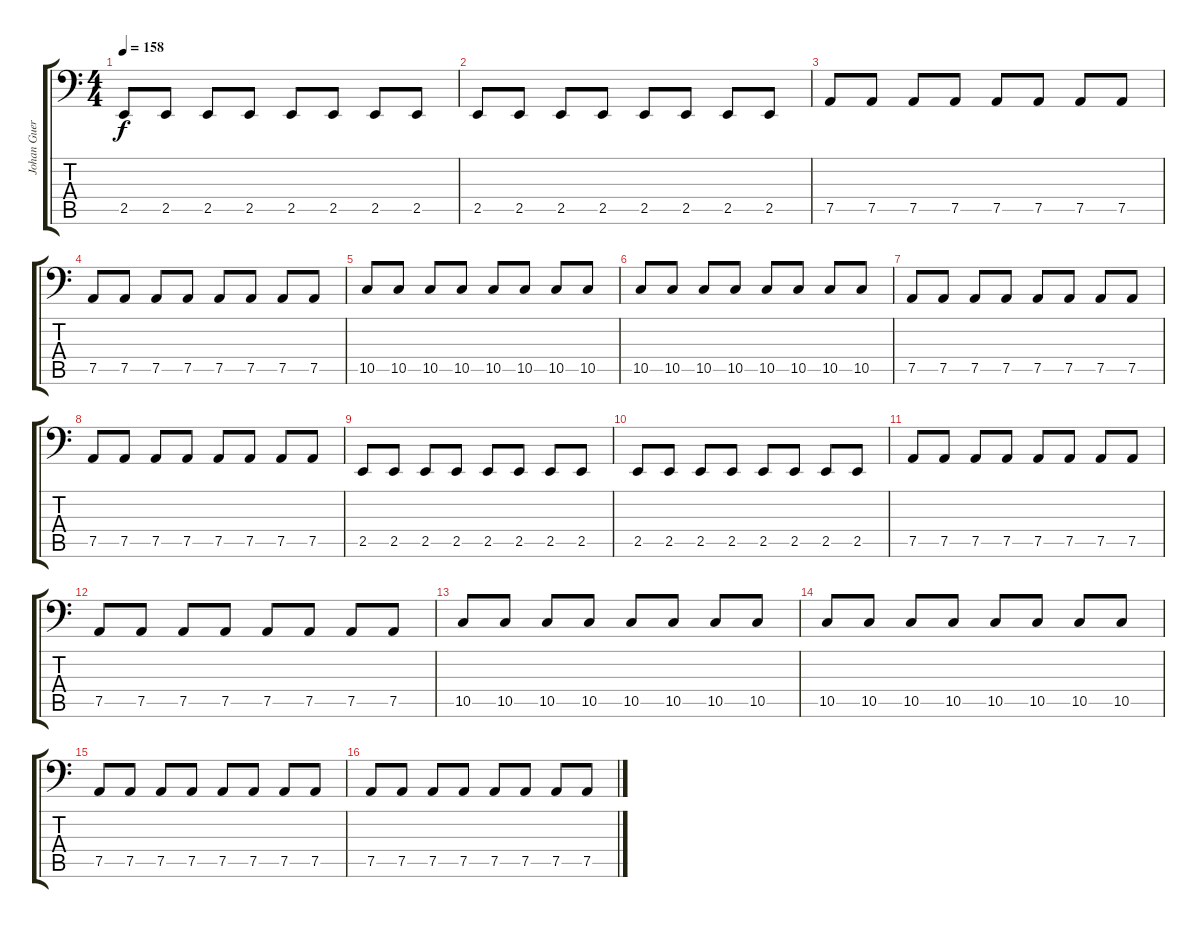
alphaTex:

\track ("Johan Guerra" "Johan Guer") {instrument electricbassfinger}
\staff {score tabs}
\tuning (C3 G2 D2 A1 D1 B0) {hide}
\ts (4 4)
\tempo 158
\clef f4
\ks c
2.5.8{dy f} 2.5.8 2.5.8 2.5.8 2.5.8 2.5.8 2.5.8 2.5.8 |
2.5.8 2.5.8 2.5.8 2.5.8 2.5.8 2.5.8 2.5.8 2.5.8 |
7.5.8 7.5.8 7.5.8 7.5.8 7.5.8 7.5.8 7.5.8 7.5.8 |
7.5.8 7.5.8 7.5.8 7.5.8 7.5.8 7.5.8 7.5.8 7.5.8 |
10.5.8 10.5.8 10.5.8 10.5.8 10.5.8 10.5.8 10.5.8 10.5.8 |
10.5.8 10.5.8 10.5.8 10.5.8 10.5.8 10.5.8 10.5.8 10.5.8 |
7.5.8 7.5.8 7.5.8 7.5.8 7.5.8 7.5.8 7.5.8 7.5.8 |
7.5.8 7.5.8 7.5.8 7.5.8 7.5.8 7.5.8 7.5.8 7.5.8 |
2.5.8 2.5.8 2.5.8 2.5.8 2.5.8 2.5.8 2.5.8 2.5.8 |
2.5.8 2.5.8 2.5.8 2.5.8 2.5.8 2.5.8 2.5.8 2.5.8 |
7.5.8 7.5.8 7.5.8 7.5.8 7.5.8 7.5.8 7.5.8 7.5.8 |
7.5.8 7.5.8 7.5.8 7.5.8 7.5.8 7.5.8 7.5.8 7.5.8 |
10.5.8 10.5.8 10.5.8 10.5.8 10.5.8 10.5.8 10.5.8 10.5.8 |
10.5.8 10.5.8 10.5.8 10.5.8 10.5.8 10.5.8 10.5.8 10.5.8 |
7.5.8 7.5.8 7.5.8 7.5.8 7.5.8 7.5.8 7.5.8 7.5.8 |
7.5.8 7.5.8 7.5.8 7.5.8 7.5.8 7.5.8 7.5.8 7.5.8
